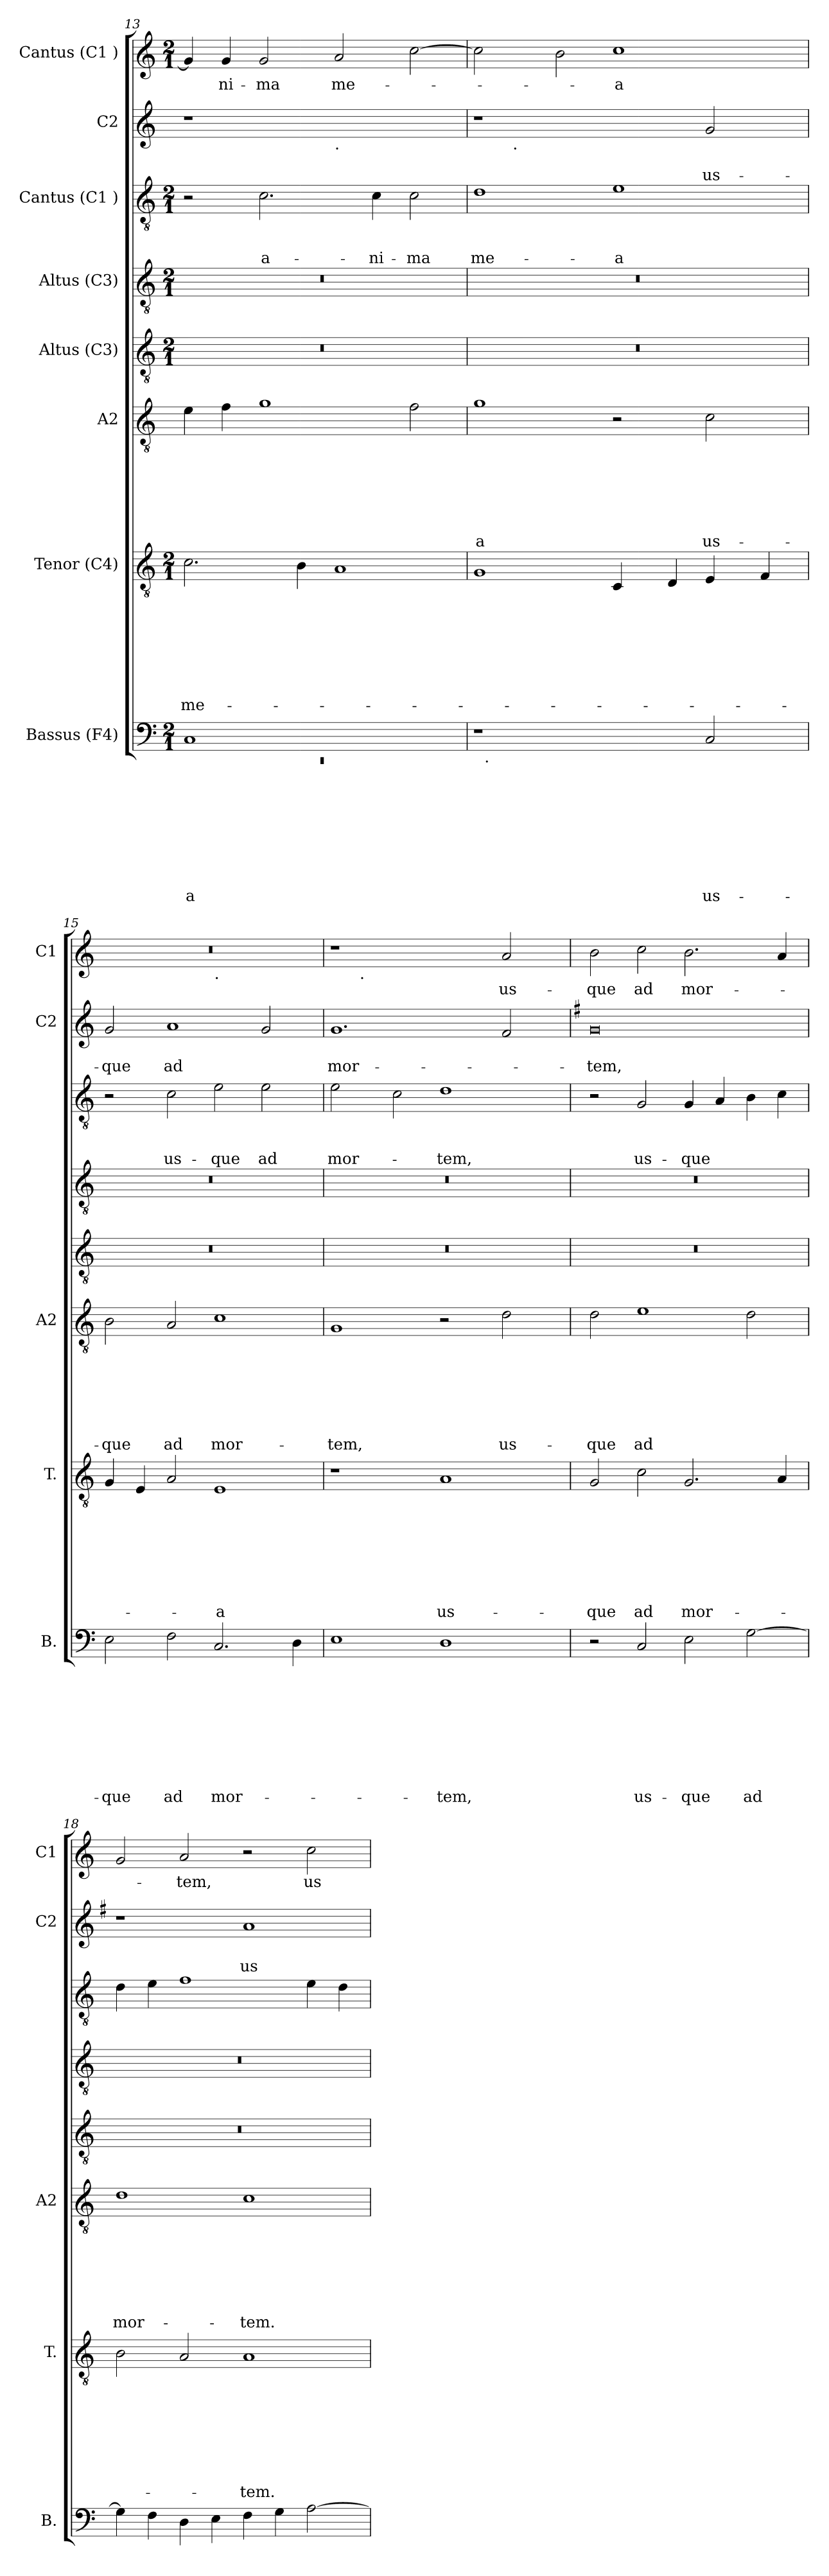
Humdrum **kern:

**kern	**text	**text	**text	**text	**text	**text	**text	**text	**text	**kern	**text	**text	**text	**text	**text	**text	**text	**text	**kern	**text	**text	**text	**text	**text	**text	**text	**kern	**kern	**kern	**text	**text	**text	**kern	**text	**text	**kern	**text
*part8	*part8	*part8	*part8	*part8	*part8	*part8	*part8	*part8	*part8	*part7	*part7	*part7	*part7	*part7	*part7	*part7	*part7	*part7	*part6	*part6	*part6	*part6	*part6	*part6	*part6	*part6	*part5	*part4	*part3	*part3	*part3	*part3	*part2	*part2	*part2	*part1	*part1
*staff8	*staff8	*staff8	*staff8	*staff8	*staff8	*staff8	*staff8	*staff8	*staff8	*staff7	*staff7	*staff7	*staff7	*staff7	*staff7	*staff7	*staff7	*staff7	*staff6	*staff6	*staff6	*staff6	*staff6	*staff6	*staff6	*staff6	*staff5	*staff4	*staff3	*staff3	*staff3	*staff3	*staff2	*staff2	*staff2	*staff1	*staff1
*I"Bassus (F4)	*	*	*	*	*	*	*	*	*	*I"Tenor (C4)	*	*	*	*	*	*	*	*	*I"A2	*	*	*	*	*	*	*	*I"Altus (C3)	*I"Altus (C3)	*I"Cantus (C1 )	*	*	*	*I"C2	*	*	*I"Cantus (C1 )	*
*I'B.	*	*	*	*	*	*	*	*	*	*I'T.	*	*	*	*	*	*	*	*	*I'A2	*	*	*	*	*	*	*	*	*	*	*	*	*	*I'C2	*	*	*I'C1	*
*clefF4	*	*	*	*	*	*	*	*	*	*clefGv2	*	*	*	*	*	*	*	*	*clefGv2	*	*	*	*	*	*	*	*clefGv2	*clefGv2	*clefGv2	*	*	*	*clefG2	*	*	*clefG2	*
*k[]	*	*	*	*	*	*	*	*	*	*k[]	*	*	*	*	*	*	*	*	*k[]	*	*	*	*	*	*	*	*k[]	*k[]	*k[]	*	*	*	*k[]	*	*	*k[]	*
*C:	*	*	*	*	*	*	*	*	*	*C:	*	*	*	*	*	*	*	*	*C:	*	*	*	*	*	*	*	*C:	*C:	*C:	*	*	*	*C:	*	*	*C:	*
*M2/1	*	*	*	*	*	*	*	*	*	*M2/1	*	*	*	*	*	*	*	*	*	*	*	*	*	*	*	*	*M2/1	*M2/1	*M2/1	*	*	*	*	*	*	*M2/1	*
=13	=13	=13	=13	=13	=13	=13	=13	=13	=13	=13	=13	=13	=13	=13	=13	=13	=13	=13	=13	=13	=13	=13	=13	=13	=13	=13	=13	=13	=13	=13	=13	=13	=13	=13	=13	=13	=13
*^	*	*	*	*	*	*	*	*	*	*	*	*	*	*	*	*	*	*	*	*	*	*	*	*	*	*	*	*	*	*	*	*	*	*	*	*	*
!	!LO:N:vis=1	!	!	!	!	!	!	!	!	!LO:LY:b:rj	!	!	!	!	!	!	!	!	!LO:LY:b	!	!	!	!	!	!	!	!	!	!	!	!	!	!	!	!	!	!	!
1C	0rEE	.	.	.	.	.	.	.	.	-a	2.c\	.	.	.	.	.	.	.	me-	4e\	.	.	.	.	.	.	.	0r	0r	2r	.	.	.	1r	.	.	4g/]	.
!	!	!	!	!	!	!	!	!	!	!	!	!	!	!	!	!	!	!	!	!	!	!	!	!	!	!	!	!	!	!	!	!	!	!	!	!	!	!LO:LY:b
.	.	.	.	.	.	.	.	.	.	.	.	.	.	.	.	.	.	.	.	4f\	.	.	.	.	.	.	.	.	.	.	.	.	.	.	.	.	4g/	-ni-
!	!	!	!	!	!	!	!	!	!	!	!	!	!	!	!	!	!	!	!	!	!	!	!	!	!	!	!	!	!	!	!	!	!LO:LY:b	!	!	!	!	!LO:LY:b:rj
.	.	.	.	.	.	.	.	.	.	.	.	.	.	.	.	.	.	.	.	1g	.	.	.	.	.	.	.	.	.	2.c\	.	.	a-	.	.	.	2g/	-ma
.	.	.	.	.	.	.	.	.	.	.	4B\	.	.	.	.	.	.	.	.	.	.	.	.	.	.	.	.	.	.	.	.	.	.	.	.	.	.	.
!	!	!	!	!	!	!	!	!	!	!	!	!	!	!	!	!	!	!	!	!	!	!	!	!	!	!	!	!	!	!	!	!	!	!LO:TX:b:t=.	!	!	!	!
!	!	!	!	!	!	!	!	!	!	!	!	!	!	!	!	!	!	!	!	!	!	!	!	!	!	!	!	!	!	!	!	!	!	!	!	!	!	!LO:LY:b
1ryy	.	.	.	.	.	.	.	.	.	.	1A	.	.	.	.	.	.	.	.	.	.	.	.	.	.	.	.	.	.	.	.	.	.	1ryy	.	.	2a/	me-
!	!	!	!	!	!	!	!	!	!	!	!	!	!	!	!	!	!	!	!	!	!	!	!	!	!	!	!	!	!	!	!	!	!LO:LY:b	!	!	!	!	!
.	.	.	.	.	.	.	.	.	.	.	.	.	.	.	.	.	.	.	.	.	.	.	.	.	.	.	.	.	.	4c\	.	.	-ni-	.	.	.	.	.
!	!	!	!	!	!	!	!	!	!	!	!	!	!	!	!	!	!	!	!	!	!	!	!	!	!	!	!	!	!	!	!	!	!LO:LY:b:rj	!	!	!	!	!
.	.	.	.	.	.	.	.	.	.	.	.	.	.	.	.	.	.	.	.	2f\	.	.	.	.	.	.	.	.	.	2c\	.	.	-ma	.	.	.	[>2cc\	.
=14	=14	=14	=14	=14	=14	=14	=14	=14	=14	=14	=14	=14	=14	=14	=14	=14	=14	=14	=14	=14	=14	=14	=14	=14	=14	=14	=14	=14	=14	=14	=14	=14	=14	=14	=14	=14	=14	=14
!	!	!	!	!	!	!	!	!	!	!	!	!	!	!	!	!	!	!	!	!	!	!	!	!	!	!	!LO:LY:b:rj	!	!	!	!	!	!LO:LY:b	!	!	!	!	!
*	*	*	*	*	*	*	*	*	*	*	*	*	*	*	*	*	*	*	*	*	*	*	*	*	*	*	*	*	*	*	*	*	*	*^	*	*	*	*
1r	32ryy	.	.	.	.	.	.	.	.	.	1G	.	.	.	.	.	.	.	.	1g	.	.	.	.	.	.	-a	0r	0r	1d	.	.	me-	1r	8.ryy	.	.	2cc\]	.
!	!LO:TX:b:t=.	!	!	!	!	!	!	!	!	!	!	!	!	!	!	!	!	!	!	!	!	!	!	!	!	!	!	!	!	!	!	!	!	!	!	!	!	!	!
.	1ryy	.	.	.	.	.	.	.	.	.	.	.	.	.	.	.	.	.	.	.	.	.	.	.	.	.	.	.	.	.	.	.	.	.	.	.	.	.	.
!	!	!	!	!	!	!	!	!	!	!	!	!	!	!	!	!	!	!	!	!	!	!	!	!	!	!	!	!	!	!	!	!	!	!	!LO:TX:b:t=.	!	!	!	!
.	.	.	.	.	.	.	.	.	.	.	.	.	.	.	.	.	.	.	.	.	.	.	.	.	.	.	.	.	.	.	.	.	.	.	1ryy	.	.	.	.
.	.	.	.	.	.	.	.	.	.	.	.	.	.	.	.	.	.	.	.	.	.	.	.	.	.	.	.	.	.	.	.	.	.	.	.	.	.	2b\	.
!	!	!	!	!	!	!	!	!	!	!	!	!	!	!	!	!	!	!	!	!	!	!	!	!	!	!	!	!	!	!	!	!	!LO:LY:b:rj	!	!	!	!	!	!LO:LY:b:rj
2ryy	.	.	.	.	.	.	.	.	.	.	4C/	.	.	.	.	.	.	.	.	2r	.	.	.	.	.	.	.	.	.	1e	.	.	-a	2ryy	.	.	.	1cc	-a
.	2ryy	.	.	.	.	.	.	.	.	.	.	.	.	.	.	.	.	.	.	.	.	.	.	.	.	.	.	.	.	.	.	.	.	.	.	.	.	.	.
.	.	.	.	.	.	.	.	.	.	.	.	.	.	.	.	.	.	.	.	.	.	.	.	.	.	.	.	.	.	.	.	.	.	.	2ryy	.	.	.	.
.	.	.	.	.	.	.	.	.	.	.	4D/	.	.	.	.	.	.	.	.	.	.	.	.	.	.	.	.	.	.	.	.	.	.	.	.	.	.	.	.
!	!	!	!	!	!	!	!	!	!	!LO:LY:b	!	!	!	!	!	!	!	!	!	!	!	!	!	!	!	!	!LO:LY:b	!	!	!	!	!	!	!	!	!	!LO:LY:b	!	!
2C/	.	.	.	.	.	.	.	.	.	us-	4E/	.	.	.	.	.	.	.	.	2c\	.	.	.	.	.	.	us-	.	.	.	.	.	.	2g/	.	.	us-	.	.
.	4...ryy	.	.	.	.	.	.	.	.	.	.	.	.	.	.	.	.	.	.	.	.	.	.	.	.	.	.	.	.	.	.	.	.	.	.	.	.	.	.
.	.	.	.	.	.	.	.	.	.	.	.	.	.	.	.	.	.	.	.	.	.	.	.	.	.	.	.	.	.	.	.	.	.	.	4ryy	.	.	.	.
.	.	.	.	.	.	.	.	.	.	.	4F/	.	.	.	.	.	.	.	.	.	.	.	.	.	.	.	.	.	.	.	.	.	.	.	.	.	.	.	.
.	.	.	.	.	.	.	.	.	.	.	.	.	.	.	.	.	.	.	.	.	.	.	.	.	.	.	.	.	.	.	.	.	.	.	16ryy	.	.	.	.
=15	=15	=15	=15	=15	=15	=15	=15	=15	=15	=15	=15	=15	=15	=15	=15	=15	=15	=15	=15	=15	=15	=15	=15	=15	=15	=15	=15	=15	=15	=15	=15	=15	=15	=15	=15	=15	=15	=15	=15
!	!	!	!	!	!	!	!	!	!	!LO:LY:b	!	!	!	!	!	!	!	!	!	!	!	!	!	!	!	!	!LO:LY:b	!	!	!	!	!	!	!	!	!	!LO:LY:b	!	!
*v	*v	*	*	*	*	*	*	*	*	*	*	*	*	*	*	*	*	*	*	*	*	*	*	*	*	*	*	*	*	*	*	*	*	*v	*v	*	*	*^	*
2E\	.	.	.	.	.	.	.	.	-que	4G/	.	.	.	.	.	.	.	.	2B\	.	.	.	.	.	.	-que	0r	0r	2r	.	.	.	2g/	.	-que	0r	1ryy	.
.	.	.	.	.	.	.	.	.	.	4E/	.	.	.	.	.	.	.	.	.	.	.	.	.	.	.	.	.	.	.	.	.	.	.	.	.	.	.	.
!	!	!	!	!	!	!	!	!	!LO:LY:b	!	!	!	!	!	!	!	!	!	!	!	!	!	!	!	!	!LO:LY:b	!	!	!	!	!	!LO:LY:b	!	!	!LO:LY:b	!	!	!
2F\	.	.	.	.	.	.	.	.	ad	2A/	.	.	.	.	.	.	.	.	2A/	.	.	.	.	.	.	ad	.	.	2c\	.	.	us-	1a	.	ad	.	.	.
!	!	!	!	!	!	!	!	!	!	!	!	!	!	!	!	!	!	!	!	!	!	!	!	!	!	!	!	!	!	!	!	!	!	!	!	!	!LO:TX:b:t=.	!
!	!	!	!	!	!	!	!	!	!LO:LY:b	!	!	!	!	!	!	!	!	!LO:LY:b:rj	!	!	!	!	!	!	!	!LO:LY:b	!	!	!	!	!	!LO:LY:b	!	!	!	!	!	!
2.C/	.	.	.	.	.	.	.	.	mor-	1E	.	.	.	.	.	.	.	-a	1c	.	.	.	.	.	.	mor-	.	.	2e\	.	.	-que	.	.	.	.	1ryy	.
!	!	!	!	!	!	!	!	!	!	!	!	!	!	!	!	!	!	!	!	!	!	!	!	!	!	!	!	!	!	!	!	!LO:LY:b	!	!	!	!	!	!
.	.	.	.	.	.	.	.	.	.	.	.	.	.	.	.	.	.	.	.	.	.	.	.	.	.	.	.	.	2e\	.	.	ad	2g/	.	.	.	.	.
4D\	.	.	.	.	.	.	.	.	.	.	.	.	.	.	.	.	.	.	.	.	.	.	.	.	.	.	.	.	.	.	.	.	.	.	.	.	.	.
=16	=16	=16	=16	=16	=16	=16	=16	=16	=16	=16	=16	=16	=16	=16	=16	=16	=16	=16	=16	=16	=16	=16	=16	=16	=16	=16	=16	=16	=16	=16	=16	=16	=16	=16	=16	=16	=16	=16
!	!	!	!	!	!	!	!	!	!	!	!	!	!	!	!	!	!	!	!	!	!	!	!	!	!	!LO:LY:b	!	!	!	!	!	!LO:LY:b	!	!	!LO:LY:b	!	!	!
1E	.	.	.	.	.	.	.	.	.	1r	.	.	.	.	.	.	.	.	1G	.	.	.	.	.	.	-tem,	0r	0r	2e\	.	.	mor-	1.g	.	mor-	1r	8..ryy	.
!	!	!	!	!	!	!	!	!	!	!	!	!	!	!	!	!	!	!	!	!	!	!	!	!	!	!	!	!	!	!	!	!	!	!	!	!	!LO:TX:b:t=.	!
.	.	.	.	.	.	.	.	.	.	.	.	.	.	.	.	.	.	.	.	.	.	.	.	.	.	.	.	.	.	.	.	.	.	.	.	.	1ryy	.
.	.	.	.	.	.	.	.	.	.	.	.	.	.	.	.	.	.	.	.	.	.	.	.	.	.	.	.	.	2c\	.	.	.	.	.	.	.	.	.
!	!	!	!	!	!	!	!	!	!LO:LY:b	!	!	!	!	!	!	!	!	!LO:LY:b	!	!	!	!	!	!	!	!	!	!	!	!	!	!LO:LY:b	!	!	!	!	!	!
1D	.	.	.	.	.	.	.	.	-tem,	1A	.	.	.	.	.	.	.	us-	2r	.	.	.	.	.	.	.	.	.	1d	.	.	-tem,	.	.	.	2ryy	.	.
.	.	.	.	.	.	.	.	.	.	.	.	.	.	.	.	.	.	.	.	.	.	.	.	.	.	.	.	.	.	.	.	.	.	.	.	.	2ryy	.
!	!	!	!	!	!	!	!	!	!	!	!	!	!	!	!	!	!	!	!	!	!	!	!	!	!	!LO:LY:b	!	!	!	!	!	!	!	!	!	!	!	!LO:LY:b
.	.	.	.	.	.	.	.	.	.	.	.	.	.	.	.	.	.	.	2d\	.	.	.	.	.	.	us-	.	.	.	.	.	.	2f/	.	.	2a/	.	us-
.	.	.	.	.	.	.	.	.	.	.	.	.	.	.	.	.	.	.	.	.	.	.	.	.	.	.	.	.	.	.	.	.	.	.	.	.	4ryy	.
.	.	.	.	.	.	.	.	.	.	.	.	.	.	.	.	.	.	.	.	.	.	.	.	.	.	.	.	.	.	.	.	.	.	.	.	.	32ryy	.
*	*	*	*	*	*	*	*	*	*	*	*	*	*	*	*	*	*	*	*	*	*	*	*	*	*	*	*	*	*	*	*	*	*	*	*	*v	*v	*
!!LO:PB:g=z
=17	=17	=17	=17	=17	=17	=17	=17	=17	=17	=17	=17	=17	=17	=17	=17	=17	=17	=17	=17	=17	=17	=17	=17	=17	=17	=17	=17	=17	=17	=17	=17	=17	=17	=17	=17	=17	=17
*	*	*	*	*	*	*	*	*	*	*	*	*	*	*	*	*	*	*	*	*	*	*	*	*	*	*	*	*	*	*	*	*	*k[f#]	*	*	*	*
*	*	*	*	*	*	*	*	*	*	*	*	*	*	*	*	*	*	*	*	*	*	*	*	*	*	*	*	*	*	*	*	*	*G:	*	*	*	*
*	*	*	*	*	*	*	*	*	*	*	*	*	*	*	*	*	*	*	*	*	*	*	*	*	*	*	*	*	*	*	*	*	*	*	*	*^	*
!	!	!	!	!	!	!	!	!	!	!	!	!	!	!	!	!	!	!LO:LY:b	!	!	!	!	!	!	!	!LO:LY:b	!	!	!	!	!	!	!	!	!LO:LY:b	!	!	!LO:LY:b
*	*	*	*	*	*	*	*	*	*	*	*	*	*	*	*	*	*	*	*	*	*	*	*	*	*	*	*	*	*	*	*	*	*	*	*	*v	*v	*
2r	.	.	.	.	.	.	.	.	.	2G/	.	.	.	.	.	.	.	-que	2d\	.	.	.	.	.	.	-que	0r	0r	2r	.	.	.	0g	.	-tem,	2b\	-que
!	!	!	!	!	!	!	!	!	!LO:LY:b	!	!	!	!	!	!	!	!	!LO:LY:b	!	!	!	!	!	!	!	!LO:LY:b	!	!	!	!	!	!LO:LY:b	!	!	!	!	!LO:LY:b
2C/	.	.	.	.	.	.	.	.	us-	2c\	.	.	.	.	.	.	.	ad	1e	.	.	.	.	.	.	ad	.	.	2G/	.	.	us-	.	.	.	2cc\	ad
!	!	!	!	!	!	!	!	!	!LO:LY:b	!	!	!	!	!	!	!	!	!LO:LY:b	!	!	!	!	!	!	!	!	!	!	!	!	!	!LO:LY:b	!	!	!	!	!LO:LY:b
2E\	.	.	.	.	.	.	.	.	-que	2.G/	.	.	.	.	.	.	.	mor-	.	.	.	.	.	.	.	.	.	.	4G/	.	.	-que	.	.	.	2.b\	mor-
.	.	.	.	.	.	.	.	.	.	.	.	.	.	.	.	.	.	.	.	.	.	.	.	.	.	.	.	.	4A/	.	.	.	.	.	.	.	.
!	!	!	!	!	!	!	!	!	!LO:LY:b	!	!	!	!	!	!	!	!	!	!	!	!	!	!	!	!	!	!	!	!	!	!	!	!	!	!	!	!
[>2G\	.	.	.	.	.	.	.	.	ad	.	.	.	.	.	.	.	.	.	2d\	.	.	.	.	.	.	.	.	.	4B\	.	.	.	.	.	.	.	.
.	.	.	.	.	.	.	.	.	.	4A/	.	.	.	.	.	.	.	.	.	.	.	.	.	.	.	.	.	.	4c\	.	.	.	.	.	.	4a/	.
=18	=18	=18	=18	=18	=18	=18	=18	=18	=18	=18	=18	=18	=18	=18	=18	=18	=18	=18	=18	=18	=18	=18	=18	=18	=18	=18	=18	=18	=18	=18	=18	=18	=18	=18	=18	=18	=18
!	!	!	!	!	!	!	!	!	!	!	!	!	!	!	!	!	!	!	!	!	!	!	!	!	!	!LO:LY:b	!	!	!	!	!	!	!	!	!	!	!
4G\]	.	.	.	.	.	.	.	.	.	2B\	.	.	.	.	.	.	.	.	1d	.	.	.	.	.	.	mor-	0r	0r	4d\	.	.	.	1r	.	.	2g/	.
4F\	.	.	.	.	.	.	.	.	.	.	.	.	.	.	.	.	.	.	.	.	.	.	.	.	.	.	.	.	4e\	.	.	.	.	.	.	.	.
!	!	!	!	!	!	!	!	!	!	!	!	!	!	!	!	!	!	!	!	!	!	!	!	!	!	!	!	!	!	!	!	!	!	!	!	!	!LO:LY:b
4D\	.	.	.	.	.	.	.	.	.	2A/	.	.	.	.	.	.	.	.	.	.	.	.	.	.	.	.	.	.	1f	.	.	.	.	.	.	2a/	-tem,
4E\	.	.	.	.	.	.	.	.	.	.	.	.	.	.	.	.	.	.	.	.	.	.	.	.	.	.	.	.	.	.	.	.	.	.	.	.	.
!	!	!	!	!	!	!	!	!	!	!	!	!	!	!	!	!	!	!LO:LY:b	!	!	!	!	!	!	!	!LO:LY:b	!	!	!	!	!	!	!	!	!LO:LY:b	!	!
4F\	.	.	.	.	.	.	.	.	.	1A	.	.	.	.	.	.	.	-tem.	1c	.	.	.	.	.	.	-tem.	.	.	.	.	.	.	1a	.	us-	2r	.
4G\	.	.	.	.	.	.	.	.	.	.	.	.	.	.	.	.	.	.	.	.	.	.	.	.	.	.	.	.	.	.	.	.	.	.	.	.	.
!	!	!	!	!	!	!	!	!	!	!	!	!	!	!	!	!	!	!	!	!	!	!	!	!	!	!	!	!	!	!	!	!	!	!	!	!	!LO:LY:b
[>2A\	.	.	.	.	.	.	.	.	.	.	.	.	.	.	.	.	.	.	.	.	.	.	.	.	.	.	.	.	4e\	.	.	.	.	.	.	2cc\	us-
.	.	.	.	.	.	.	.	.	.	.	.	.	.	.	.	.	.	.	.	.	.	.	.	.	.	.	.	.	4d\	.	.	.	.	.	.	.	.
=	=	=	=	=	=	=	=	=	=	=	=	=	=	=	=	=	=	=	=	=	=	=	=	=	=	=	=	=	=	=	=	=	=	=	=	=	=
*-	*-	*-	*-	*-	*-	*-	*-	*-	*-	*-	*-	*-	*-	*-	*-	*-	*-	*-	*-	*-	*-	*-	*-	*-	*-	*-	*-	*-	*-	*-	*-	*-	*-	*-	*-	*-	*-
